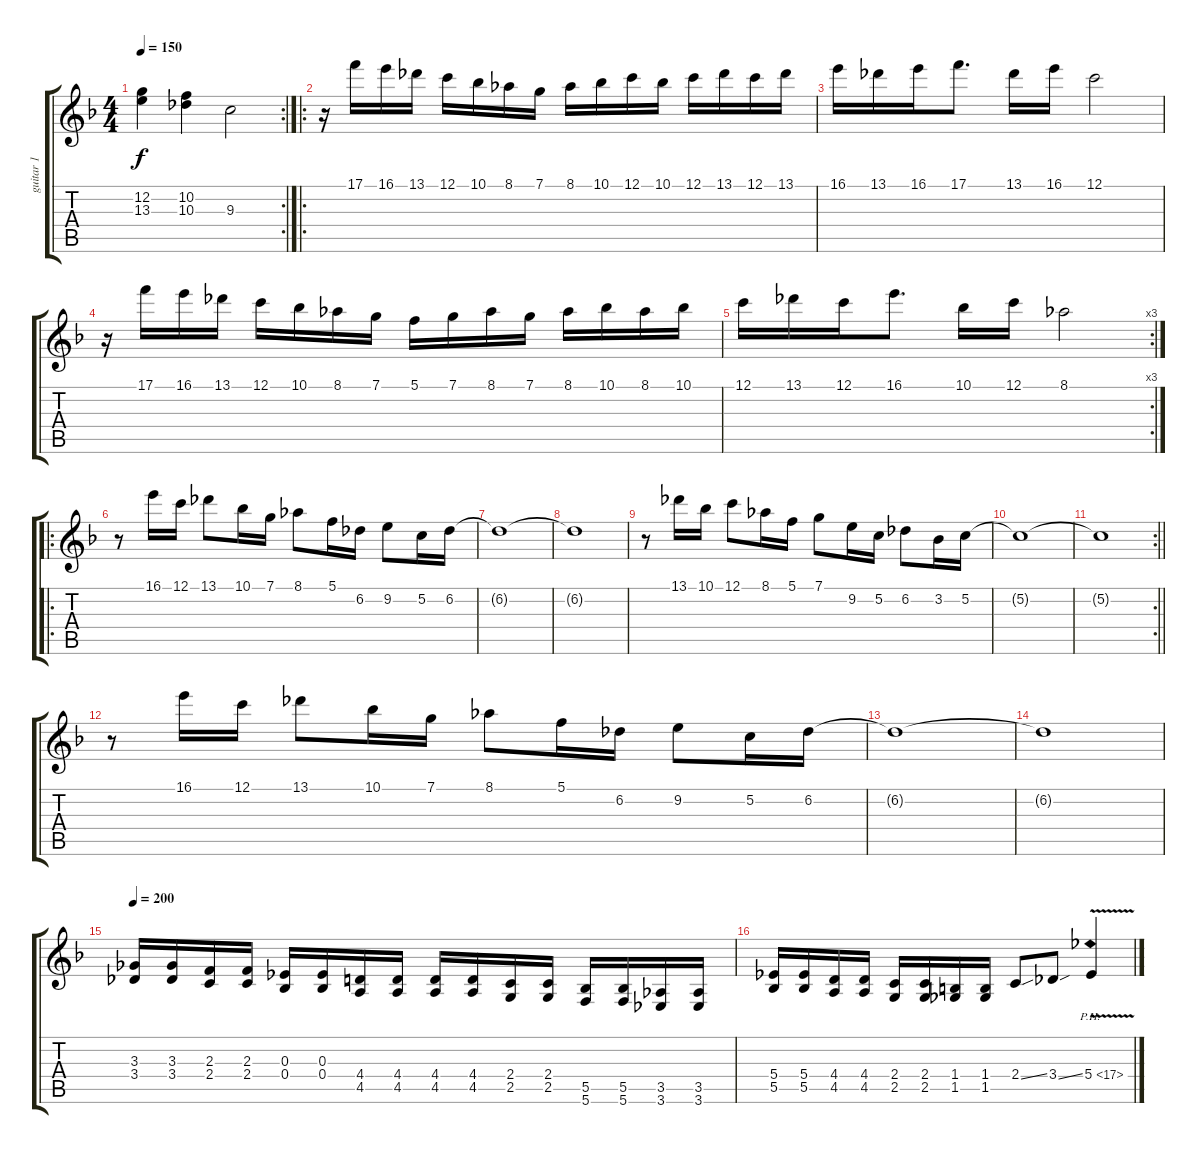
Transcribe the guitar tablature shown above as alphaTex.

\track ("guitar 1" "guitar 1") {instrument distortionguitar}
\staff {score tabs}
\tuning (C4 G3 Eb3 Bb2 F2 C2) {hide}
\rc 2
\ts (4 4)
\tempo 150
\clef g2
\ks dminor
(12.2 13.3).4{dy f} (10.2 10.3).4 9.3.2 |
\ro
r.16 17.1.16 16.1.16 13.1.16 12.1.16 10.1.16 8.1.16 7.1.16 8.1.16 10.1.16 12.1.16 10.1.16 12.1.16 13.1.16 12.1.16 13.1.16 |
16.1.16 13.1.16 16.1.16 17.1.8{d} 13.1.16 16.1.16 12.1.2 |
r.16 17.1.16 16.1.16 13.1.16 12.1.16 10.1.16 8.1.16 7.1.16 5.1.16 7.1.16 8.1.16 7.1.16 8.1.16 10.1.16 8.1.16 10.1.16 |
\rc 3
12.1.16 13.1.16 12.1.16 16.1.8{d} 10.1.16 12.1.16 8.1.2 |
\ro
r.8 16.1.16 12.1.16 13.1.8 10.1.16 7.1.16 8.1.8 5.1.16 6.2.16 9.2.8 5.2.16 6.2.16 |
6.2{t}.1 |
6.2{t}.1 |
r.8 13.1.16 10.1.16 12.1.8 8.1.16 5.1.16 7.1.8 9.2.16 5.2.16 6.2.8 3.2.16 5.2.16 |
5.2{t}.1 |
\rc 2
\barLineRight lightlight
5.2{t}.1 |
r.8 16.1.16 12.1.16 13.1.8 10.1.16 7.1.16 8.1.8 5.1.16 6.2.16 9.2.8 5.2.16 6.2.16 |
6.2{t}.1 |
6.2{t}.1 |
\tempo 200
(3.3 3.4).16 (3.3 3.4).16 (2.3 2.4).16 (2.3 2.4).16 (0.3 0.4).16 (0.3 0.4).16 (4.4 4.5).16 (4.4 4.5).16 (4.4 4.5).16 (4.4 4.5).16 (2.4 2.5).16 (2.4 2.5).16 (5.5 5.6).16 (5.5 5.6).16 (3.5 3.6).16 (3.5 3.6).16 |
(5.4 5.5).16 (5.4 5.5).16 (4.4 4.5).16 (4.4 4.5).16 (2.4 2.5).16 (2.4 2.5).16 (1.4 1.5).16 (1.4 1.5).16 2.4{ss}.8 3.4{ss}.8 5.4{ph 12 v}.4
